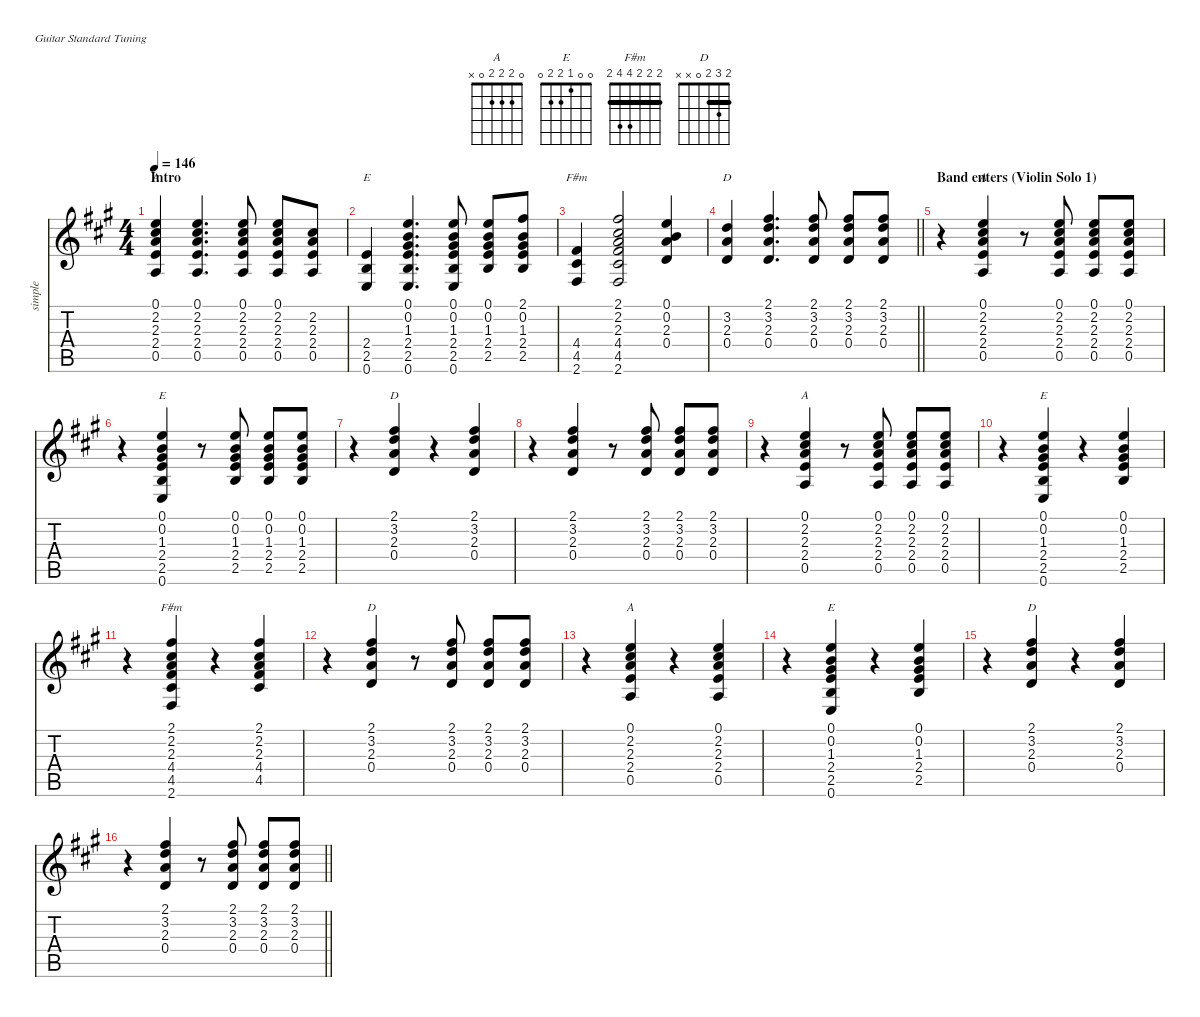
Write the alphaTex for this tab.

\defaultSystemsLayout 4
\hideDynamics
\bracketExtendMode nobrackets
\otherSystemsTrackNameOrientation horizontal
\track ("Guitar - simple" "simple") {defaultSystemsLayout 8 mute instrument acousticguitarsteel}
\staff {score tabs}
\tuning (E4 B3 G3 D3 A2 E2)
\chord ("A" 0 2 2 2 0 x) {showfingering false}
\chord ("E" x x 1 2 2 0) {showfingering false}
\chord ("F#m" 2 2 2 4 4 2) {showfingering false barre (2 2 2)}
\chord ("D" 2 3 2 0 x x) {showfingering false barre 2}
\chord ("E" 0 0 1 2 2 0) {showfingering false}
\ts (4 4)
\beaming (8 2 2 2 2)
\section ("" "Intro")
\tempo 146
\clef g2
\ks a
(0.1{acc forcenatural} 2.2{acc #} 2.3{acc forcenatural} 2.4{acc forcenatural} 0.5{acc forcenatural}).4{ch "A" dy f instrument acousticguitarsteel beam Up} (0.1{acc forcenatural} 2.2{acc #} 2.3{acc forcenatural} 2.4{acc forcenatural} 0.5{acc forcenatural}).4{d beam Up} (0.1{acc forcenatural} 2.2{acc #} 2.3{acc forcenatural} 2.4{acc forcenatural} 0.5{acc forcenatural}).8{beam Up} (0.1{acc forcenatural} 2.2{acc #} 2.3{acc forcenatural} 2.4{acc forcenatural} 0.5{acc forcenatural}).8{beam Up} (2.2{acc #} 2.3{acc forcenatural} 2.4{acc forcenatural} 0.5{acc forcenatural}).8{beam Up} |
(2.4{acc forcenatural} 2.5{acc forcenatural} 0.6{acc forcenatural}).4{ch "E" beam Up} (0.1{acc forcenatural} 0.2{acc forcenatural} 1.3{acc #} 2.4{acc forcenatural} 2.5{acc forcenatural} 0.6{acc forcenatural}).4{d beam Up} (0.1{acc forcenatural} 0.2{acc forcenatural} 1.3{acc #} 2.4{acc forcenatural} 2.5{acc forcenatural} 0.6{acc forcenatural}).8{beam Up} (0.1{acc forcenatural} 0.2{acc forcenatural} 1.3{acc #} 2.4{acc forcenatural} 2.5{acc forcenatural}).8{beam Up} (2.1{acc #} 0.2{acc forcenatural} 1.3{acc #} 2.4{acc forcenatural} 2.5{acc forcenatural}).8{beam Up} |
(4.4{acc #} 4.5{acc #} 2.6{acc #}).4{ch "F#m" beam Up} (2.1{acc #} 2.2{acc #} 2.3{acc forcenatural} 4.4{acc #} 4.5{acc #} 2.6{acc #}).2{beam Up} (0.1{acc forcenatural} 0.2{acc forcenatural} 2.3{acc forcenatural} 0.4{acc forcenatural}).4{beam Up} |
\barLineRight lightlight
(3.2{acc forcenatural} 2.3{acc forcenatural} 0.4{acc forcenatural}).4{ch "D" beam Up} (2.1{acc #} 3.2{acc forcenatural} 2.3{acc forcenatural} 0.4{acc forcenatural}).4{d beam Up} (2.1{acc #} 3.2{acc forcenatural} 2.3{acc forcenatural} 0.4{acc forcenatural}).8{beam Up} (2.1{acc #} 3.2{acc forcenatural} 2.3{acc forcenatural} 0.4{acc forcenatural}).8{beam Up} (2.1{acc #} 3.2{acc forcenatural} 2.3{acc forcenatural} 0.4{acc forcenatural}).8{beam Up} |
\section ("" "Band enters (Violin Solo 1)")
r.4{beam Down} (0.1{acc forcenatural} 2.2{acc #} 2.3{acc forcenatural} 2.4{acc forcenatural} 0.5{acc forcenatural}).4{ch "A" beam Up} r.8{beam Up} (0.1{acc forcenatural} 2.2{acc #} 2.3{acc forcenatural} 2.4{acc forcenatural} 0.5{acc forcenatural}).8{beam Up} (0.1{acc forcenatural} 2.2{acc #} 2.3{acc forcenatural} 2.4{acc forcenatural} 0.5{acc forcenatural}).8{beam Up} (0.1{acc forcenatural} 2.2{acc #} 2.3{acc forcenatural} 2.4{acc forcenatural} 0.5{acc forcenatural}).8{beam Up} |
r.4{beam Down} (0.1{acc forcenatural} 0.2{acc forcenatural} 1.3{acc #} 2.4{acc forcenatural} 2.5{acc forcenatural} 0.6{acc forcenatural}).4{ch "E" beam Up} r.8{beam Up} (0.1{acc forcenatural} 0.2{acc forcenatural} 1.3{acc #} 2.4{acc forcenatural} 2.5{acc forcenatural}).8{beam Up} (0.1{acc forcenatural} 0.2{acc forcenatural} 1.3{acc #} 2.4{acc forcenatural} 2.5{acc forcenatural}).8{beam Up} (0.1{acc forcenatural} 0.2{acc forcenatural} 1.3{acc #} 2.4{acc forcenatural} 2.5{acc forcenatural}).8{beam Up} |
r.4{beam Down} (2.1{acc #} 3.2{acc forcenatural} 2.3{acc forcenatural} 0.4{acc forcenatural}).4{ch "D" beam Up} r.4{beam Up} (2.1{acc #} 3.2{acc forcenatural} 2.3{acc forcenatural} 0.4{acc forcenatural}).4{beam Up} |
r.4{beam Down} (2.1{acc #} 3.2{acc forcenatural} 2.3{acc forcenatural} 0.4{acc forcenatural}).4{beam Up} r.8{beam Up} (2.1{acc #} 3.2{acc forcenatural} 2.3{acc forcenatural} 0.4{acc forcenatural}).8{beam Up} (2.1{acc #} 3.2{acc forcenatural} 2.3{acc forcenatural} 0.4{acc forcenatural}).8{beam Up} (2.1{acc #} 3.2{acc forcenatural} 2.3{acc forcenatural} 0.4{acc forcenatural}).8{beam Up} |
r.4{beam Down} (0.1{acc forcenatural} 2.2{acc #} 2.3{acc forcenatural} 2.4{acc forcenatural} 0.5{acc forcenatural}).4{ch "A" beam Up} r.8{beam Up} (0.1{acc forcenatural} 2.2{acc #} 2.3{acc forcenatural} 2.4{acc forcenatural} 0.5{acc forcenatural}).8{beam Up} (0.1{acc forcenatural} 2.2{acc #} 2.3{acc forcenatural} 2.4{acc forcenatural} 0.5{acc forcenatural}).8{beam Up} (0.1{acc forcenatural} 2.2{acc #} 2.3{acc forcenatural} 2.4{acc forcenatural} 0.5{acc forcenatural}).8{beam Up} |
r.4{beam Down} (0.1{acc forcenatural} 0.2{acc forcenatural} 1.3{acc #} 2.4{acc forcenatural} 2.5{acc forcenatural} 0.6{acc forcenatural}).4{ch "E" beam Up} r.4{beam Up} (0.1{acc forcenatural} 0.2{acc forcenatural} 1.3{acc #} 2.4{acc forcenatural} 2.5{acc forcenatural}).4{beam Up} |
r.4{beam Down} (2.1{acc #} 2.2{acc #} 2.3{acc forcenatural} 4.4{acc #} 4.5{acc #} 2.6{acc #}).4{ch "F#m" beam Up} r.4{beam Up} (2.1{acc #} 2.2{acc #} 2.3{acc forcenatural} 4.4{acc #} 4.5{acc #}).4{beam Up} |
r.4{beam Down} (2.1{acc #} 3.2{acc forcenatural} 2.3{acc forcenatural} 0.4{acc forcenatural}).4{ch "D" beam Up} r.8{beam Up} (2.1{acc #} 3.2{acc forcenatural} 2.3{acc forcenatural} 0.4{acc forcenatural}).8{beam Up} (2.1{acc #} 3.2{acc forcenatural} 2.3{acc forcenatural} 0.4{acc forcenatural}).8{beam Up} (2.1{acc #} 3.2{acc forcenatural} 2.3{acc forcenatural} 0.4{acc forcenatural}).8{beam Up} |
r.4{beam Down} (0.1{acc forcenatural} 2.2{acc #} 2.3{acc forcenatural} 2.4{acc forcenatural} 0.5{acc forcenatural}).4{ch "A" beam Up} r.4{beam Up} (0.1{acc forcenatural} 2.2{acc #} 2.3{acc forcenatural} 2.4{acc forcenatural} 0.5{acc forcenatural}).4{beam Up} |
r.4{beam Down} (0.1{acc forcenatural} 0.2{acc forcenatural} 1.3{acc #} 2.4{acc forcenatural} 2.5{acc forcenatural} 0.6{acc forcenatural}).4{ch "E" beam Up} r.4{beam Up} (0.1{acc forcenatural} 0.2{acc forcenatural} 1.3{acc #} 2.4{acc forcenatural} 2.5{acc forcenatural}).4{beam Up} |
r.4{beam Down} (2.1{acc #} 3.2{acc forcenatural} 2.3{acc forcenatural} 0.4{acc forcenatural}).4{ch "D" beam Up} r.4{beam Up} (2.1{acc #} 3.2{acc forcenatural} 2.3{acc forcenatural} 0.4{acc forcenatural}).4{beam Up} |
\barLineRight lightlight
r.4{beam Down} (2.1{acc #} 3.2{acc forcenatural} 2.3{acc forcenatural} 0.4{acc forcenatural}).4{beam Up} r.8{beam Up} (2.1{acc #} 3.2{acc forcenatural} 2.3{acc forcenatural} 0.4{acc forcenatural}).8{beam Up} (2.1{acc #} 3.2{acc forcenatural} 2.3{acc forcenatural} 0.4{acc forcenatural}).8{beam Up} (2.1{acc #} 3.2{acc forcenatural} 2.3{acc forcenatural} 0.4{acc forcenatural}).8{beam Up}
